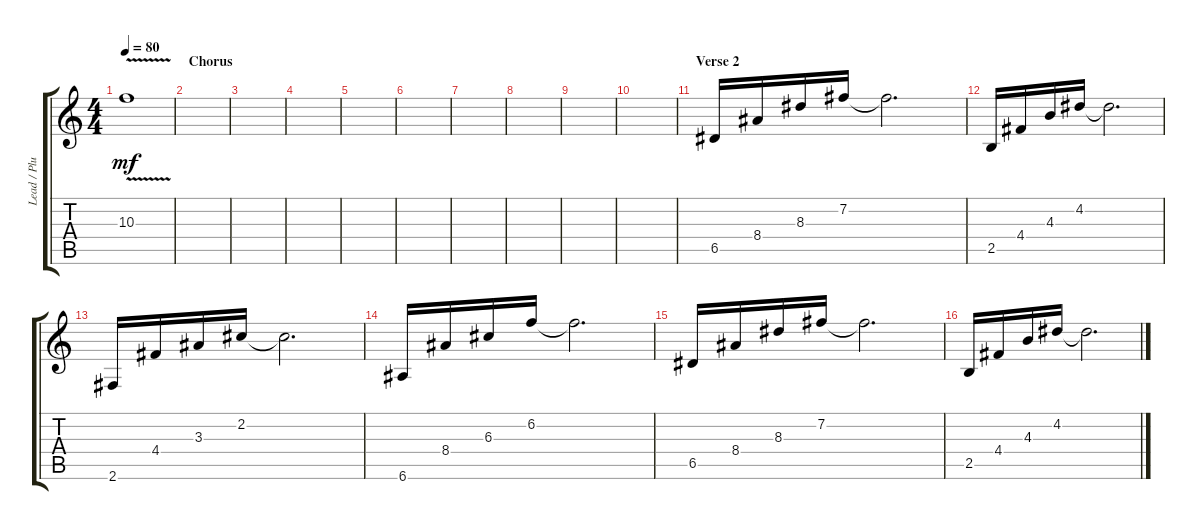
\track ("Lead / Pluck Guitar" "Lead / Plu") {instrument overdrivenguitar}
\staff {score tabs}
\tuning (E4 B3 G3 D3 A2 E2) {hide}
\ts (4 4)
\tempo 80
\clef g2
\ks c
10.3{v}.1{dy mf} |
\section ("" "Chorus")
|
|
|
|
|
|
|
|
|
\section ("" "Verse 2")
6.5.16 8.4.16 8.3.16 7.2.16 7.2{t}.2{d} |
2.5.16 4.4.16 4.3.16 4.2.16 4.2{t}.2{d} |
2.6.16 4.4.16 3.3.16 2.2.16 2.2{t}.2{d} |
6.6.16 8.4.16 6.3.16 6.2.16 6.2{t}.2{d} |
6.5.16 8.4.16 8.3.16 7.2.16 7.2{t}.2{d} |
2.5.16 4.4.16 4.3.16 4.2.16 4.2{t}.2{d}
